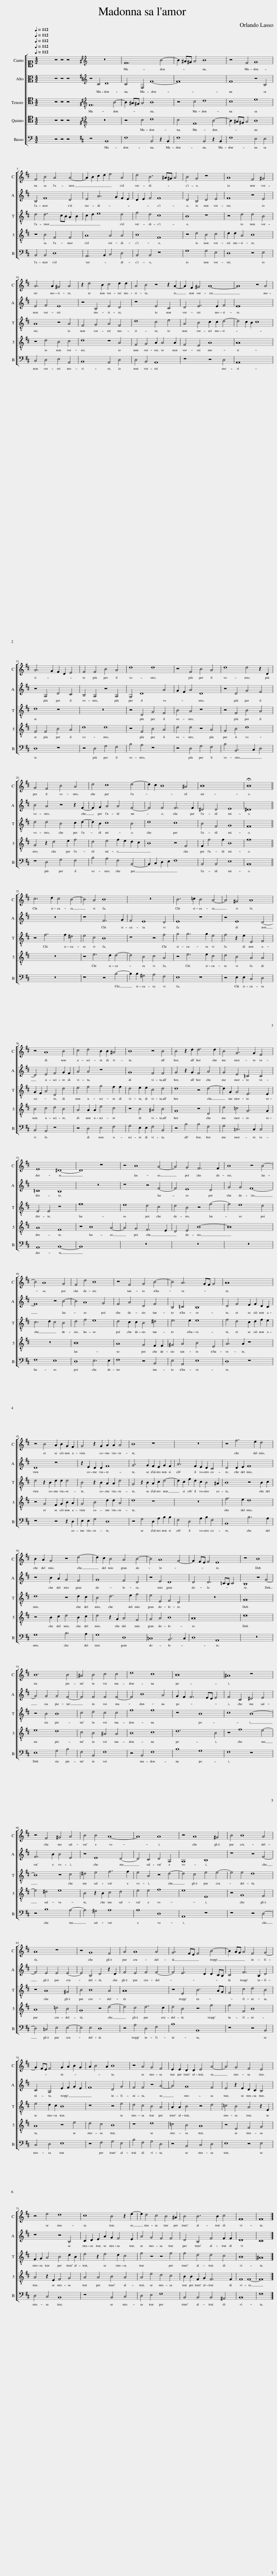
X:1
%%score [ 1 2 [ 3 4 ] 5 ]
L:1/8
Q:1/4=112
M:4/2
I:linebreak $
K:C
V:1 alto1
V:2 alto
V:3 tenor
V:4 tenor
V:5 bass
V:1
 x16 | z4 z4 z4 x4 |[K:D][K:treble] z16 | F12 B4- | B2 ^A^G A4 B8 | %5
 z4 F4 G8 |$ F4 B4 A4 A4- | A2 B2 c2 d2 e4 A4 | d4 B6 ^A^G A4 | B4 G4 z8 | %10
 A8 F4 ^G4 |$ A6 A2 ^G4 A4 | z2 d4 B2 c4 d2 d2 | A4 B4 z4 z2 A2- | A2 F2 ^G4 A8- | %15
 A8 z4 A4 |$ A6 G2 F2 D2 E4 | F4 F4 B4 A4 | d8 d8 | z4 F4 B4 A4 | %20
 d8 d4 z2 D2 |$ G4 F4 B4 A4 | d4 c8 d4- | d2 c2 B8 ^A4 | B16 | %25
 !fermata!B16 ||$ c6 d2 c4 B4- | B4 A4 B8 | z16 | B6 =c2 B4 A4- | %30
 A4 ^G4 A8 |$ z4 A8 B4 | c4 d4 B2 B2 ^A4 | B8 z4 B4 | B4 z2 d2 d6 d2 | %35
 B4 G6 G2 E4 |$ E8 ^D8- | D8 z8 | z4 B8 A4- | A4 G4 F6 F2 | %40
 B8 z4 B4- |$ B4 A8 G4 | F4 d4 B8 | z4 F4 G4 B4- | B4 A6 GF G4 | %45
 A16 |$ z4 B4 A2 B2 G2 F2 | G4 z2 G2 A2 A2 A4 | B8 z8 | z16 | %50
 z4 f6 e2 d4 |$ B2 A2 G4 z4 d4- | d2 c2 B4 A4 B4- | B4 A8 G4- | G2 FE F4 E8 | %55
 z8 B8 |$ B12 B4 | ^A4 B4 c4 c4 | d8 c8 | B16 | %60
 ^A8 z8 |$ z4 F4 ^G4 A4 | B4 B4 A8- | A8 A8 | z4 A8 ^G4 | %65
 B4 B8 A4 |$ A8 z8 | z4 G8 F4 | A4 A8 A4 | G6 FE F4 B4- | %70
 B2 AG A4 F4 G4- |$ G2 FE F4 G2 A2 B2 G2 | A2 B4 A2 B8 | z4 A4 G4 F4 | E2 E2 D2 D2 E4 A4- | %75
 A4 G4 F4 E4 |$ z4 e4 d8 | c8 B4 z2 e2- | e2 d4 c4 B4 ^A2 | B4 B6 B2 c4 | %80
 F16 | F16 |] %82
V:2
 x16 | z4 z4 z4 x4 |[K:D][K:treble] z4 C4 D8 | C4 F,4 F8- | F16 | %5
 F8 z4 B,4 |$ B,4 F8 D4 | E4 A6 G2 F2 E2 | D2 E2 F4 F8 | D4 B,4 D4 E4 | %10
 F8 z4 E4 |$ E4 F4 E8 | z4 B,4 E4 D4 | z8 E4 C4 | D4 E6 E2 F4 | %15
 E16 |$ z4 A,4 D4 C4 | B,4 A,4 z4 A,4 | G,4 D8 A4 | G2 F2 A4 D8 | %20
 z4 D4 G4 F4 |$ B4 A4 z4 z2 F2- | F2 G2 A4 A4 F4- | F4 F4 F6 F2 | ^D4 D4 E8 | %25
 ^D16 ||$ z16 | z8 F6 G2 | F4 E8 D4 | E8 z8 | %30
 z4 E8 D4- |$ D4 E4 F4 G2 F2 | A4 A4 z8 | G8 F4 F4 | G4 z2 G2 F4 A4 | %35
 G4 E4 =C4 C4 |$ =C8 B,8 | z16 | z8 z4 F4- | F4 E8 D4 | %40
 G4 G4 F8- |$ F8 z4 B4- | B4 A8 G4 | F4 A4 D4 F4 | B,4 =C4 B,8 | %45
 D4 F4 E2 F2 D2 C2 |$ D8 z8 | z2 E2 D2 D2 F8 | G6 G2 F2 E2 G2 F2 | A6 F2 E2 D2 C4 | %50
 D4 D2 E2 F8 |$ z4 B2 A2 G4 F4 | G8 F4 D4 | z4 E4 D8 | D4 D6 =CB, C4 | %55
 B,8 z4 G4- |$ G4 G4 G4 F4- | F4 F4 F4 F4- | F4 B8 A4 | G2 F2 F6 ED E4 | %60
 F4 C4 ^D4 E4 |$ F6 B2 B4 E4 | z4 E8 D4- | D4 C4 D4 A,4 | A,8 B,8 | %65
 z8 z4 F4- |$ F4 E4 E4 E4- | E4 B,4 D4 z2 D2 | F4 E4 F4 F4- | F4 E6 D2 D2 CB, | %70
 C4 F6 B,2 D4 |$ C4 A,4 E2 F2 G2 E2 | F8 D4 G4 | F4 F4 z4 A4- | A4 G8 F4 | %75
 E4 z2 E2 D2 C2 B,4 |$ z8 z4 B,4 | C2 D2 E2 A2 G2 F4 E2 | A4 G4 F4 F4 | D4 B,4 F4 F2 F2 | %80
 D16 | C16 |] %82
V:3
 x16 | z4 z4 z4 x4 |[K:D][K:treble-8] F12 B4- | B2 ^A^G A4 B8 | z4 c4 d8 | %5
 c8 e8 |$ d4 d6 cB A2 B2 | c2 d2 e8 d4 | f4 d4 c8 | B8 z8 | %10
 z4 d4 d4 B4 |$ A8 z4 A4 | F4 G4 A4 F4 | d8 c4 e4 | A4 B4 c2 c2 d4- | %15
 d4 c2 B2 c8 |$ d8 z8 | z16 | z4 D4 G4 F4 | B4 A4 z8 | %20
 z4 F4 B4 A4 |$ d4 d4 B4 c2 d2- | d2 B2 c8 B4 | d8 c8 | B4 F4 G8 | %25
 F16 ||$ z4 f6 f2 ^d4 | e4 c4 B8 | z8 z4 f4 | g4 g6 g2 e4 | %30
 f4 z2 e2 E4 F4 |$ G2 F2 A4 D4 d4 | e4 f4 g4 f2 f2 | d4 e2 e2 c4 d4 | d8 z4 d4- | %35
 d2 G2 G4 E6 E2 |$ E4 E4 z8 | f16 | e8 d4 c4 | d4 B4 z4 f4- | %40
 f4 e8 d4 |$ c6 d2 c4 B4 | d4 f4 e8 | d4 c2 c2 B4 ^d4 | e6 e2 e8 | %45
 f4 d4 c2 d2 f2 e2 |$ d4 z2 B2 d2 d2 d4 | B4 z2 B2 A2 A2 d4 | G4 z2 B2 A2 c2 d4- | d2 c2 f2 d2 c2 B4 ^A2 | %50
 B8 z4 B2 c2 |$ d8 z4 d2 c2 | B4 d6 e2 f4 | e4 E4 F4 D4 | z16 | %55
 G16 |$ z4 B4 B8 | c4 d4 c4 c4 | f8 f8 | z8 B8 | %60
 c8 B8- |$ B8 z4 c4 | ^d4 e4 f6 f2 | e4 A4 z4 d4- | d4 c4 e4 e4- | %65
 e4 e4 d8 |$ z4 A8 ^G4 | B4 B8 A4 | A16 | z4 E4 B6 AG | %70
 F4 c4 d4 B4 |$ e4 d2 c2 B8 | z8 z4 e4 | d4 c4 B4 A4 | A2 A2 B4 z4 d4 | %75
 =c4 B4 A4 z2 E2 |$ F2 G2 A4 B4 d2 B2 | e4 z2 e4 d2 c4 | f4 z4 z4 f4 | f4 d4 d4 c4 | %80
 B16 | ^A16 |] %82
V:4
 x16 | z4 z4 z4 x4 |[K:D][K:treble-8] z16 | z4 c4 d8 | c4 F8 B4- | %5
 B2 ^A^G A4 B8 |$ z4 B4 F4 F4 | A8 A4 A4 | B8 F8 | z4 d4 B4 c4 | %10
 d2 d2 A4 B8 |$ z4 d4 B4 c4 | d8 z4 A4 | F4 G4 A2 A4 A2 | F4 E4 A8 | %15
 A16 |$ F4 F4 B4 A4 | d8 d8 | z4 F4 B4 A4 | d4 d4 z4 A4 | %20
 G4 B4 d8 |$ G4 z2 d4 e2 f4 | d4 e4 f2 e2 d2 c2 | B8 z4 F4 | F2 f4 f2 B8 | %25
 f16 ||$ z16 | z4 e6 d2 d4- | d4 B4 c4 A4 | z4 e6 e2 c4 | %30
 d4 B4 A4 A4 |$ B4 c4 d4 B4 | A4 A2 A2 e4 c4 | z4 B4 ^A4 B4 | G8 z4 D4 | %35
 d4 =c4 G6 G2 |$ A8 F8 | z4 B8 A4- | A4 G4 F6 E2 | D4 E4 B8- | %40
 B16 |$ z16 | B16 | A8 G4 F2 F2 | ^G4 A4 B4 E4 | %45
 A6 A2 z8 |$ z4 G4 F2 G2 B2 A2 | G4 B4 d2 d2 A4 | d8 z8 | z16 | %50
 f6 e2 d8 |$ z4 B2 c2 d4 B2 c2 | d4 z2 G2 A4 F4 | G4 A4 B8 | A16 | %55
 d16 |$ e8 d8 | c4 B4 ^A4 A4 | B8 c8 | d12 B4 | %60
 z4 f8 e4- |$ e4 ^d4 e8 | B4 z2 B2 c4 d4 | e4 e4 f8 | e8 E8 | %65
 z4 G8 F4 |$ A8 =c4 B4 | G8 z4 d4- | d4 c4 d6 c2 | d4 B4 z4 f4 | %70
 f4 F4 B8 |$ A8 z4 e4 | d4 c4 B8 | z8 d8 | =c4 B4 A8 | %75
 z4 E4 F4 G4 |$ A4 z2 E2 F4 G4 | A4 A4 B4 A4 | A4 e4 d4 c4 | B2 B2 F2 G2 F6 F2 | %80
 F8 F8- | F16 |] %82
V:5
 x16 | z4 z4 z4 x4 |[K:D] z8 B,,8 | F,8 B,,4 z2 B,,2 | F,8 B,,4 z2 B,,2 | %5
 F,8 E,4 E,4 |$ B,,4 B,,4 D,8 | A,,6 B,,2 C,4 D,4 | B,,4 B,,4 z8 | G,8 G,4 E,4 | %10
 D,8 z4 E,4 |$ C,4 D,4 E,4 A,,4 | B,,8 A,,4 D,4 | D,4 B,,4 A,,8 | z8 z4 D,4 | %15
 A,,16 |$ D,8 z8 | z4 D,4 G,4 F,4 | B,4 A,4 z8 | z4 D,4 G,4 F,4 | %20
 B,4 B,,6 C,2 D,4 |$ z4 D,4 G,4 F,4 | B,4 A,4 F,4 B,,4- | B,,2 C,2 D,2 E,2 F,8 | B,,4 B,,4 E,8 | %25
 B,,16 ||$ z16 | z8 z4 B,4- | B,2 B,2 ^G,4 A,4 F,4 | E,8 z8 | %30
 z4 E,2 E,2 C,4 D,4 |$ B,,4 A,,4 z8 | z4 D,4 E,4 F,4 | G,4 E,2 E,2 F,4 B,,4 | z4 B,4 B,4 F,4 | %35
 G,4 =C,6 C,2 C,4 |$ A,,8 B,,8- | B,,8 x8 | z16 | z16 | %40
 z16 |$ F,8 E,8 | D,8 E,6 E,2 | F,8 z4 B,,4 | E,4 A,,4 E,8 | %45
 D,8 z8 |$ z8 z4 z2 D,2 | E,2 E,2 G,4 D,8 | z4 G,4 D,2 A,2 B,2 B,2 | F,4 D,4 A,2 B,2 F,4 | %50
 B,,8 B,6 A,2 |$ G,8 B,6 A,2 | G,8 D,8 | =C,8 B,,6 C,2 | D,8 A,,8 | %55
 z16 |$ E,8 G,4 B,4 | F,4 B,,4 F,8 | z4 B,,4 F,8 | B,8 G,8 | %60
 F,8 z8 |$ z4 B,8 A,4- | A,4 ^G,4 A,8 | A,8 D,8 | A,,8 z8 | %65
 z8 z4 D,4- |$ D,4 =C,4 E,4 E,4- | E,4 E,4 D,8 | z4 A,4 D,4 F,4 | B,8 B,,8 | %70
 z8 z4 B,,4 |$ C,4 D,4 E,8 | z4 F,4 G,4 E,4 | B,4 F,4 G,4 D,4 | z4 B,,4 C,4 D,4 | %75
 E,8 z4 E,4 |$ D,4 C,4 B,,8 | z8 B,,4 C,4 | D,4 E,4 F,8 | B,,4 B,,4 B,,4 ^A,,4 | %80
 B,,16 | F,16 |] %82
